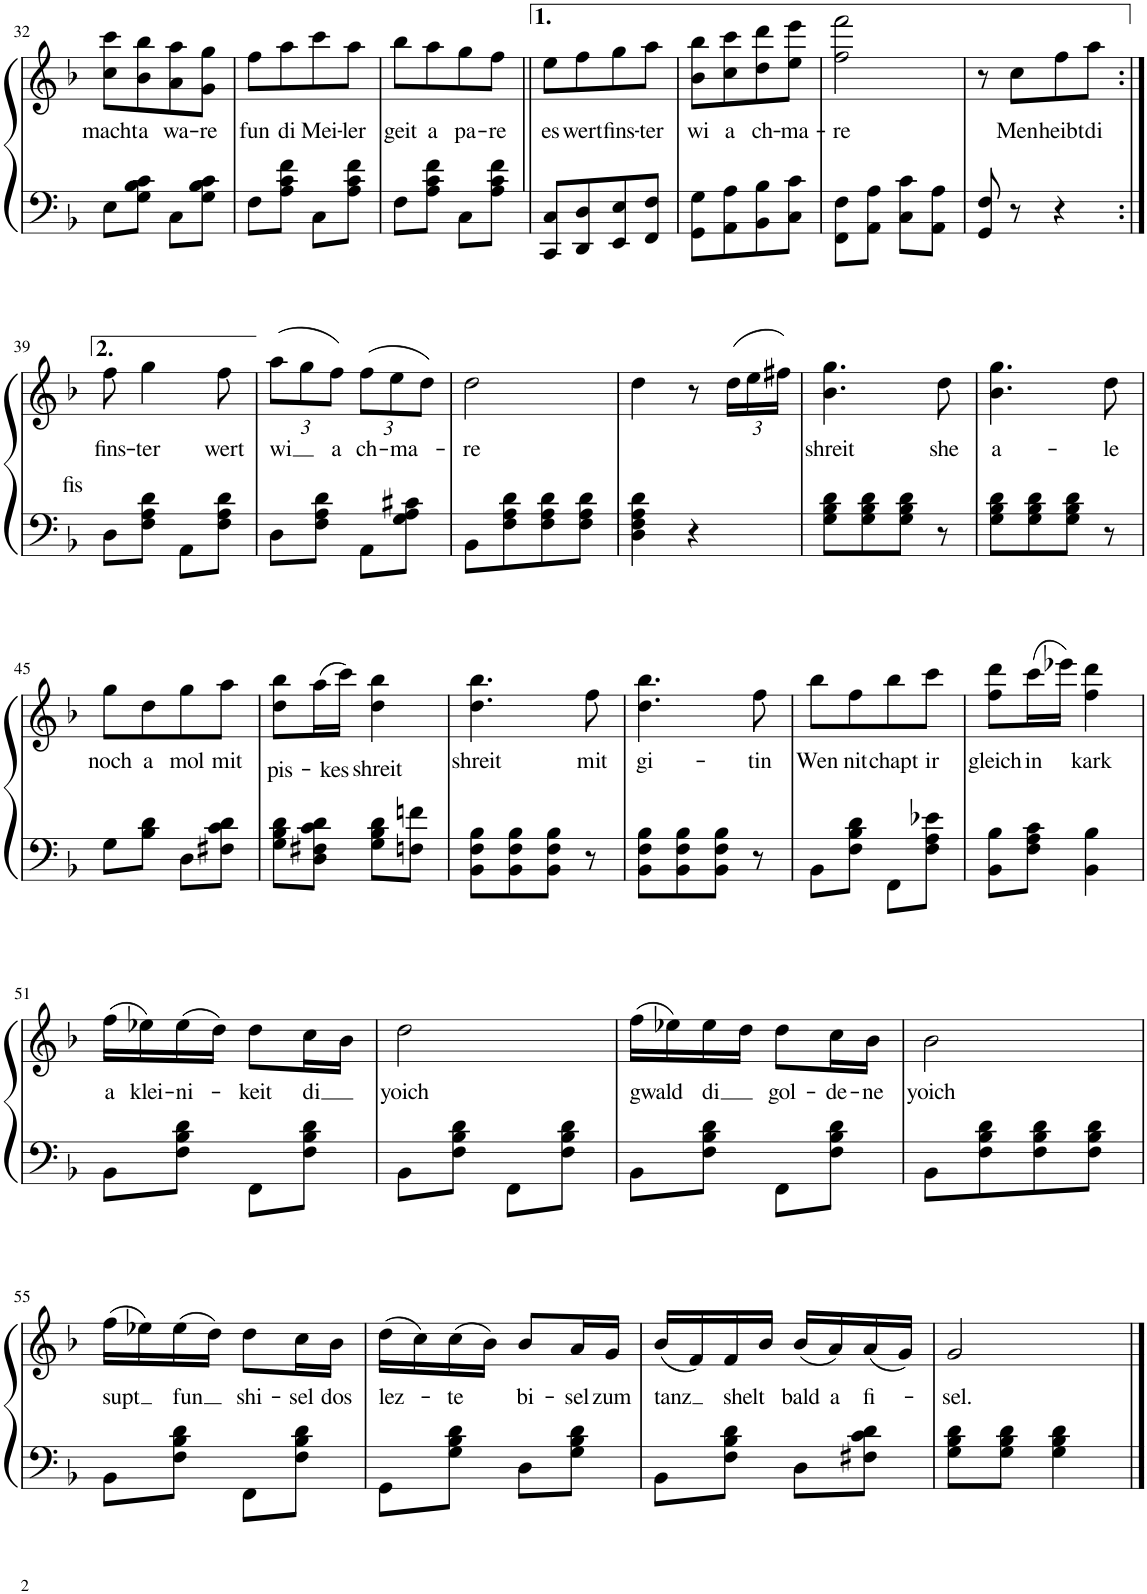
**kern	**kern	**text	**text
*part1	*part1	*part1	*part1
*staff2	*staff1	*staff1	*staff1
*I"Klavier	*	*	*
*I'Klav.	*	*	*
!!LO:PB:g=z
*clefF4	*clefG2	*	*
*k[b-]	*k[b-]	*	*
*M2/4	*M2/4	*	*
=32	=32	=32	=32
!	!	!LO:LY:b	!
8E\L	8cc\ 8ccc\L	macht	.
!	!	!LO:LY:b	!
8G\ 8B-\ 8c\J	8b-\ 8bb-\	a	.
!	!	!LO:LY:b	!
8C\L	8a\ 8aa\	wa-	.
!	!	!LO:LY:b	!
8G\ 8B-\ 8c\J	8g\ 8gg\J	-re	.
=33	=33	=33	=33
!	!	!LO:LY:b	!
8F\L	8ff\L	fun	.
!	!	!LO:LY:b	!
8A\ 8c\ 8f\J	8aa\	di	.
!	!	!LO:LY:b	!
8C\L	8ccc\	Mei-	.
!	!	!LO:LY:b	!
8A\ 8c\ 8f\J	8aa\J	-ler	.
=34	=34	=34	=34
!	!	!LO:LY:b	!
8F\L	8bb-\L	geit	.
!	!	!LO:LY:b	!
8A\ 8c\ 8f\J	8aa\	a	.
!	!	!LO:LY:b	!
8C\L	8gg\	pa-	.
!	!	!LO:LY:b	!
8A\ 8c\ 8f\J	8ff\J	-re	.
=35||	=35||	=35||	=35||
!	!	!LO:LY:b	!
8CC/ 8C/L	8ee\L	es	.
!	!	!LO:LY:b	!
8DD/ 8D/	8ff\	wert	.
!	!	!LO:LY:b	!
8EE/ 8E/	8gg\	fins-	.
!	!	!LO:LY:b	!
8FF/ 8F/J	8aa\J	-ter	.
=36	=36	=36	=36
!	!	!LO:LY:b	!
8GG\ 8G\L	8b-\ 8bb-\L	wi	.
!	!	!LO:LY:b	!
8AA\ 8A\	8cc\ 8ccc\	a	.
!	!	!LO:LY:b	!
8BB-\ 8B-\	8dd\ 8ddd\	ch-	.
!	!	!LO:LY:b	!
8C\ 8c\J	8ee\ 8eee\J	-ma-	.
=37	=37	=37	=37
!	!	!LO:LY:b	!
8FF\ 8F\L	2ff\ 2fff\	-re	.
8AA\ 8A\J	.	.	.
8C\ 8c\L	.	.	.
8AA\ 8A\J	.	.	.
=38	=38	=38	=38
8GG/ 8F/	8r	.	.
!	!	!LO:LY:b	!
8r	8cc\L	Men	.
!	!	!LO:LY:b	!
4r	8ff\	heibt	.
!	!	!LO:LY:b	!
.	8aa\J	di	.
!!LO:LB:g=z
=39:|!	=39:|!	=39:|!	=39:|!
!	!	!LO:LY:b	!LO:LY:b
8D\L	8ff\	fins-	fis
!	!	!LO:LY:b	!
8F\ 8A\ 8d\J	4gg\	-ter	.
8AA\L	.	.	.
!	!	!LO:LY:b	!
8F\ 8A\ 8d\J	8ff\	wert	.
=40	=40	=40	=40
*	*Xbrackettup	*	*
!	!	!LO:LY:b	!
8D\L	(12aa\L	wi	.
.	12gg\	.	.
8F\ 8A\ 8d\J	.	.	.
!	!	!LO:LY:b	!
.	12ff\J)	a	.
!	!	!LO:LY:b	!
8AA\L	(12ff\L	ch-	.
!	!	!LO:LY:b	!
.	12ee\	-ma-	.
8G\ 8A\ 8c#X\J	.	.	.
.	12dd\J)	.	.
=41	=41	=41	=41
!	!	!LO:LY:b	!
8BB-\L	2dd\	-re	.
8F\ 8A\ 8d\	.	.	.
8F\ 8A\ 8d\	.	.	.
8F\ 8A\ 8d\J	.	.	.
=42	=42	=42	=42
4D\ 4F\ 4A\ 4d\	4dd\	.	.
4r	8r	.	.
.	(24dd\LL	.	.
.	24ee\	.	.
.	24ff#X\JJ)	.	.
=43	=43	=43	=43
!	!	!LO:LY:b	!
8G\ 8B-\ 8d\L	4.b-\ 4.gg\	shreit	.
8G\ 8B-\ 8d\	.	.	.
8G\ 8B-\ 8d\J	.	.	.
!	!	!LO:LY:b	!
8r	8dd\	she	.
=44	=44	=44	=44
!	!	!LO:LY:b	!
8G\ 8B-\ 8d\L	4.b-\ 4.gg\	a-	.
8G\ 8B-\ 8d\	.	.	.
8G\ 8B-\ 8d\J	.	.	.
!	!	!LO:LY:b	!
8r	8dd\	-le	.
!!LO:LB:g=z
=45	=45	=45	=45
!	!	!LO:LY:b	!
8G\L	8gg\L	noch	.
!	!	!LO:LY:b	!
8B-\ 8d\J	8dd\	a	.
!	!	!LO:LY:b	!
8D\L	8gg\	mol	.
!	!	!LO:LY:b	!
8F#X\ 8c\ 8d\J	8aa\J	mit	.
=46	=46	=46	=46
!	!	!LO:LY:b	!
8G\ 8B-\ 8d\L	8dd\ 8bb-\L	pis-	.
!	!	!LO:LY:b	!
8D\ 8F#X\ 8c\ 8d\J	(16aa\L	-kes	.
.	16ccc\JJ)	.	.
!	!	!LO:LY:b	!
8G\ 8B-\ 8d\L	4dd\ 4bb-\	shreit	.
8Fn\ 8fn\J	.	.	.
=47	=47	=47	=47
!	!	!LO:LY:b	!
8BB-\ 8F\ 8B-\L	4.dd\ 4.bb-\	shreit	.
8BB-\ 8F\ 8B-\	.	.	.
8BB-\ 8F\ 8B-\J	.	.	.
!	!	!LO:LY:b	!
8r	8ff\	mit	.
=48	=48	=48	=48
!	!	!LO:LY:b	!
8BB-\ 8F\ 8B-\L	4.dd\ 4.bb-\	gi-	.
8BB-\ 8F\ 8B-\	.	.	.
8BB-\ 8F\ 8B-\J	.	.	.
!	!	!LO:LY:b	!
8r	8ff\	-tin	.
=49	=49	=49	=49
!	!	!LO:LY:b	!
8BB-\L	8bb-\L	Wen	.
!	!	!LO:LY:b	!
8F\ 8B-\ 8d\J	8ff\	nit	.
!	!	!LO:LY:b	!
8FF\L	8bb-\	chapt	.
!	!	!LO:LY:b	!
8F\ 8A\ 8e-X\J	8ccc\J	ir	.
=50	=50	=50	=50
!	!	!LO:LY:b	!
8BB-\ 8B-\L	8ff\ 8ddd\L	gleich	.
!	!	!LO:LY:b	!
8F\ 8A\ 8c\J	(16ccc\L	in	.
.	16eee-X\JJ)	.	.
!	!	!LO:LY:b	!
4BB-\ 4B-\	4ff\ 4ddd\	kark	.
!!LO:LB:g=z
=51	=51	=51	=51
!	!	!LO:LY:b	!
8BB-\L	(16ff\LL	a	.
!	!	!LO:LY:b	!
.	16ee-X\)	klei-	.
!	!	!LO:LY:b	!
8F\ 8B-\ 8d\J	(16ee-\	-ni-	.
.	16dd\JJ)	.	.
!	!	!LO:LY:b	!
8FF\L	8dd\L	-keit	.
!	!	!LO:LY:b	!
8F\ 8B-\ 8d\J	16cc\L	di	.
.	16b-\JJ	.	.
=52	=52	=52	=52
!	!	!LO:LY:b	!
8BB-\L	2dd\	yoich	.
8F\ 8B-\ 8d\J	.	.	.
8FF\L	.	.	.
8F\ 8B-\ 8d\J	.	.	.
=53	=53	=53	=53
!	!	!LO:LY:b	!
8BB-\L	(16ff\LL	gwald	.
.	16ee-X\)	.	.
!	!	!LO:LY:b	!
8F\ 8B-\ 8d\J	16ee-\	di	.
.	16dd\JJ	.	.
!	!	!LO:LY:b	!
8FF\L	8dd\L	gol-	.
!	!	!LO:LY:b	!
8F\ 8B-\ 8d\J	16cc\L	-de-	.
!	!	!LO:LY:b	!
.	16b-\JJ	-ne	.
=54	=54	=54	=54
!	!	!LO:LY:b	!
8BB-\L	2b-\	yoich	.
8F\ 8B-\ 8d\	.	.	.
8F\ 8B-\ 8d\	.	.	.
8F\ 8B-\ 8d\J	.	.	.
!!LO:LB:g=z
=55	=55	=55	=55
!	!	!LO:LY:b	!
8BB-\L	(16ff\LL	-supt	.
.	16ee-X\)	.	.
!	!	!LO:LY:b	!
8F\ 8B-\ 8d\J	(16ee-\	fun	.
.	16dd\JJ)	.	.
!	!	!LO:LY:b	!
8FF\L	8dd\L	shi-	.
!	!	!LO:LY:b	!
8F\ 8B-\ 8d\J	16cc\L	-sel	.
!	!	!LO:LY:b	!
.	16b-\JJ	dos	.
=56	=56	=56	=56
!	!	!LO:LY:b	!
8GG\L	(16dd\LL	lez-	.
.	16cc\)	.	.
!	!	!LO:LY:b	!
8G\ 8B-\ 8d\J	(16cc\	-te	.
.	16b-\JJ)	.	.
!	!	!LO:LY:b	!
8D\L	8b-/L	bi-	.
!	!	!LO:LY:b	!
8G\ 8B-\ 8d\J	16a/L	-sel	.
!	!	!LO:LY:b	!
.	16g/JJ	zum	.
=57	=57	=57	=57
!	!	!LO:LY:b	!
8BB-\L	(16b-/LL	tanz	.
.	16f/)	.	.
!	!	!LO:LY:b	!
8F\ 8B-\ 8d\J	16f/	shelt	.
.	16b-/JJ	.	.
!	!	!LO:LY:b	!
8D\L	(16b-/LL	bald	.
!	!	!LO:LY:b	!
.	16a/)	a	.
!	!	!LO:LY:b	!
8F#X\ 8c\ 8d\J	(16a/	fi-	.
.	16g/JJ)	.	.
=58	=58	=58	=58
!	!	!LO:LY:b	!
8G\ 8B-\ 8d\L	2g/	-sel.	.
8G\ 8B-\ 8d\J	.	.	.
4G\ 4B-\ 4d\	.	.	.
==	==	==	==
*-	*-	*-	*-
